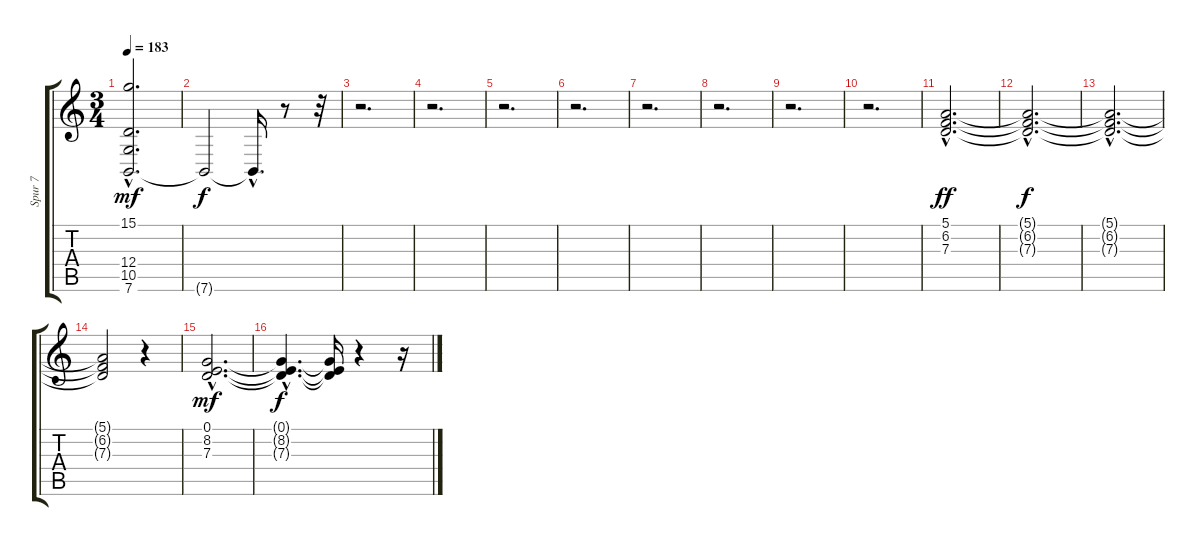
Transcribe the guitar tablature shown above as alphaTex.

\track ("Spur 7" "Spur 7") {instrument brightacousticpiano}
\staff {score tabs}
\tuning (E4 B3 G3 D3 A2 E2) {hide}
\ts (3 4)
\tempo 183
\clef g2
\ks c
(15.1 12.4 10.5 7.6{hac}).2{d dy mf} |
7.6{t}.2{dy f} 7.6{hac t}.16{d} r.8 r.32 |
r.2{d} |
r.2{d} |
r.2{d} |
r.2{d} |
r.2{d} |
r.2{d} |
r.2{d} |
r.2{d} |
(5.1{hac} 6.2{hac} 7.3{hac}).2{d dy ff} |
(5.1{hac t} 6.2{hac t} 7.3{hac t}).2{d dy f} |
(5.1{hac t} 6.2{hac t} 7.3{hac t}).2{d} |
(5.1{t} 6.2{t} 7.3{t}).2 r.4 |
(0.1{hac} 8.2{hac} 7.3{hac}).2{d dy mf} |
(0.1{hac t} 8.2{hac t} 7.3{hac t}).4{d dy f} (0.1{t} 8.2{t} 7.3{t}).16 r.4 r.16
